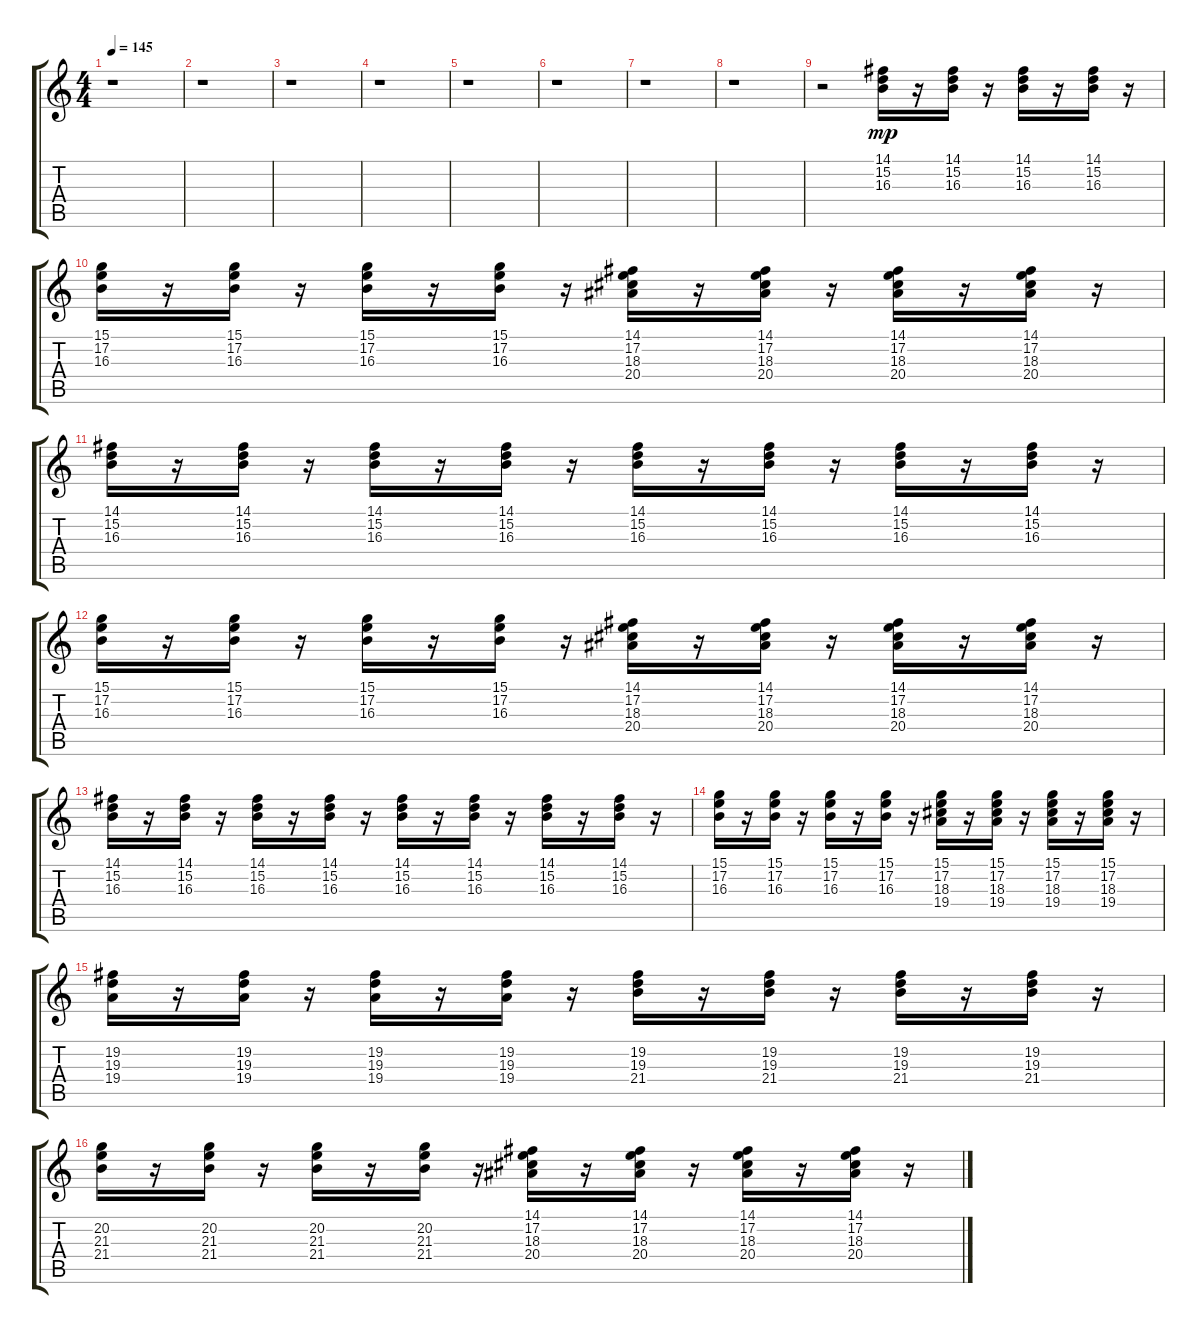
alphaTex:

\track "" {instrument brightacousticpiano}
\staff {score tabs}
\tuning (E4 B3 G3 D3 A2 E2) {hide}
\ts (4 4)
\tempo 145
\clef g2
\ks c
r.1{dy mp} |
r.1 |
r.1 |
r.1 |
r.1 |
r.1 |
r.1 |
r.1 |
r.2 (14.1 15.2 16.3).16 r.16 (14.1 15.2 16.3).16 r.16 (14.1 15.2 16.3).16 r.16 (14.1 15.2 16.3).16 r.16 |
(15.1 17.2 16.3).16 r.16 (15.1 17.2 16.3).16 r.16 (15.1 17.2 16.3).16 r.16 (15.1 17.2 16.3).16 r.16 (14.1 17.2 18.3 20.4).16 r.16 (14.1 17.2 18.3 20.4).16 r.16 (14.1 17.2 18.3 20.4).16 r.16 (14.1 17.2 18.3 20.4).16 r.16 |
(14.1 15.2 16.3).16 r.16 (14.1 15.2 16.3).16 r.16 (14.1 15.2 16.3).16 r.16 (14.1 15.2 16.3).16 r.16 (14.1 15.2 16.3).16 r.16 (14.1 15.2 16.3).16 r.16 (14.1 15.2 16.3).16 r.16 (14.1 15.2 16.3).16 r.16 |
(15.1 17.2 16.3).16 r.16 (15.1 17.2 16.3).16 r.16 (15.1 17.2 16.3).16 r.16 (15.1 17.2 16.3).16 r.16 (14.1 17.2 18.3 20.4).16 r.16 (14.1 17.2 18.3 20.4).16 r.16 (14.1 17.2 18.3 20.4).16 r.16 (14.1 17.2 18.3 20.4).16 r.16 |
(14.1 15.2 16.3).16 r.16 (14.1 15.2 16.3).16 r.16 (14.1 15.2 16.3).16 r.16 (14.1 15.2 16.3).16 r.16 (14.1 15.2 16.3).16 r.16 (14.1 15.2 16.3).16 r.16 (14.1 15.2 16.3).16 r.16 (14.1 15.2 16.3).16 r.16 |
(15.1 17.2 16.3).16 r.16 (15.1 17.2 16.3).16 r.16 (15.1 17.2 16.3).16 r.16 (15.1 17.2 16.3).16 r.16 (15.1 17.2 18.3 19.4).16 r.16 (15.1 17.2 18.3 19.4).16 r.16 (15.1 17.2 18.3 19.4).16 r.16 (15.1 17.2 18.3 19.4).16 r.16 |
(19.2 19.3 19.4).16 r.16 (19.2 19.3 19.4).16 r.16 (19.2 19.3 19.4).16 r.16 (19.2 19.3 19.4).16 r.16 (19.2 19.3 21.4).16 r.16 (19.2 19.3 21.4).16 r.16 (19.2 19.3 21.4).16 r.16 (19.2 19.3 21.4).16 r.16 |
(20.2 21.3 21.4).16 r.16 (20.2 21.3 21.4).16 r.16 (20.2 21.3 21.4).16 r.16 (20.2 21.3 21.4).16 r.16 (14.1 17.2 18.3 20.4).16 r.16 (14.1 17.2 18.3 20.4).16 r.16 (14.1 17.2 18.3 20.4).16 r.16 (14.1 17.2 18.3 20.4).16 r.16
